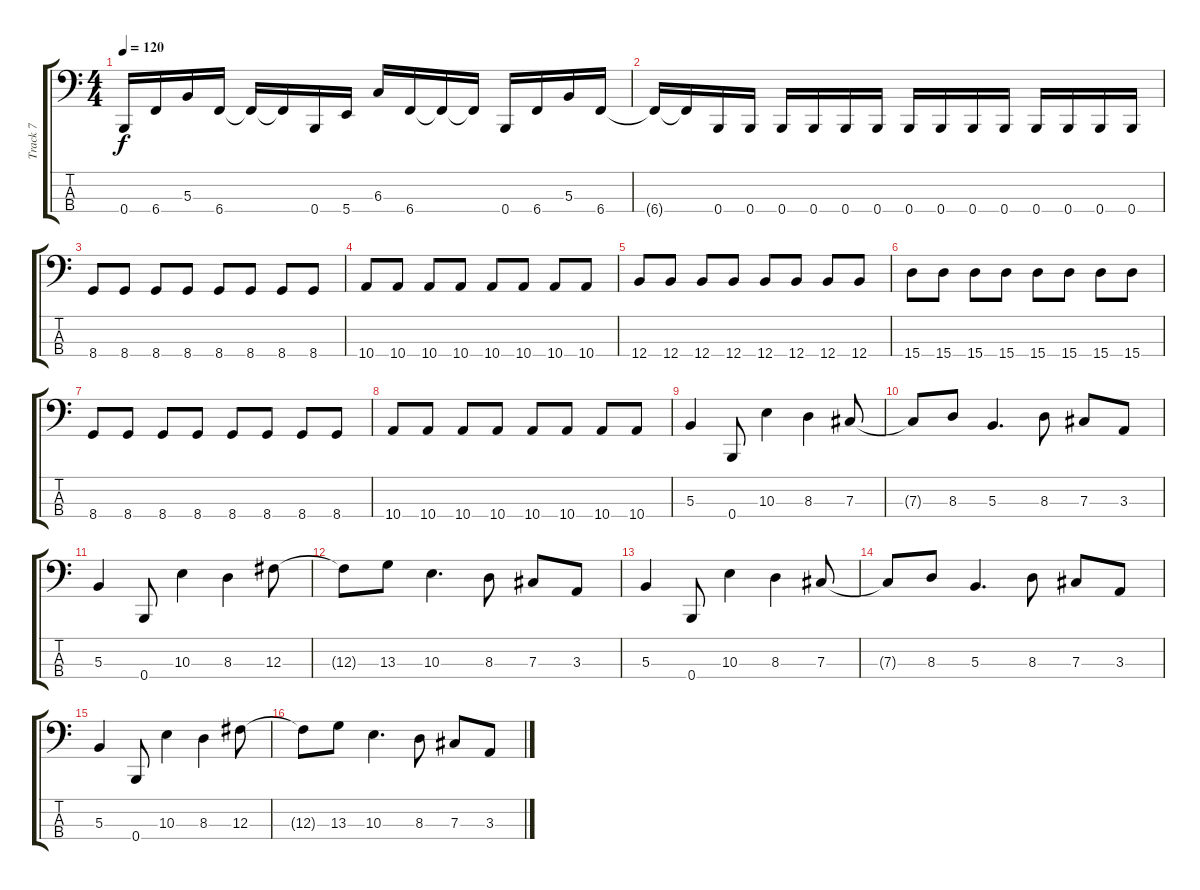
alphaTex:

\track ("Track 7" "Track 7") {instrument electricbasspick}
\staff {score tabs}
\tuning (E2 B1 Gb1 B0) {hide}
\ts (4 4)
\tempo 120
\clef f4
\ks c
0.4.16{dy f} 6.4.16 5.3.16 6.4.16 6.4{t}.16 6.4{t}.16 0.4.16 5.4.16 6.3.16 6.4.16 6.4{t}.16 6.4{t}.16 0.4.16 6.4.16 5.3.16 6.4.16 |
6.4{t}.16 6.4{t}.16 0.4.16 0.4.16 0.4.16 0.4.16 0.4.16 0.4.16 0.4.16 0.4.16 0.4.16 0.4.16 0.4.16 0.4.16 0.4.16 0.4.16 |
8.4.8 8.4.8 8.4.8 8.4.8 8.4.8 8.4.8 8.4.8 8.4.8 |
10.4.8 10.4.8 10.4.8 10.4.8 10.4.8 10.4.8 10.4.8 10.4.8 |
12.4.8 12.4.8 12.4.8 12.4.8 12.4.8 12.4.8 12.4.8 12.4.8 |
15.4.8 15.4.8 15.4.8 15.4.8 15.4.8 15.4.8 15.4.8 15.4.8 |
8.4.8 8.4.8 8.4.8 8.4.8 8.4.8 8.4.8 8.4.8 8.4.8 |
10.4.8 10.4.8 10.4.8 10.4.8 10.4.8 10.4.8 10.4.8 10.4.8 |
5.3.4 0.4.8 10.3.4 8.3.4 7.3.8 |
7.3{t}.8 8.3.8 5.3.4{d} 8.3.8 7.3.8 3.3.8 |
5.3.4 0.4.8 10.3.4 8.3.4 12.3.8 |
12.3{t}.8 13.3.8 10.3.4{d} 8.3.8 7.3.8 3.3.8 |
5.3.4 0.4.8 10.3.4 8.3.4 7.3.8 |
7.3{t}.8 8.3.8 5.3.4{d} 8.3.8 7.3.8 3.3.8 |
5.3.4 0.4.8 10.3.4 8.3.4 12.3.8 |
12.3{t}.8 13.3.8 10.3.4{d} 8.3.8 7.3.8 3.3.8
